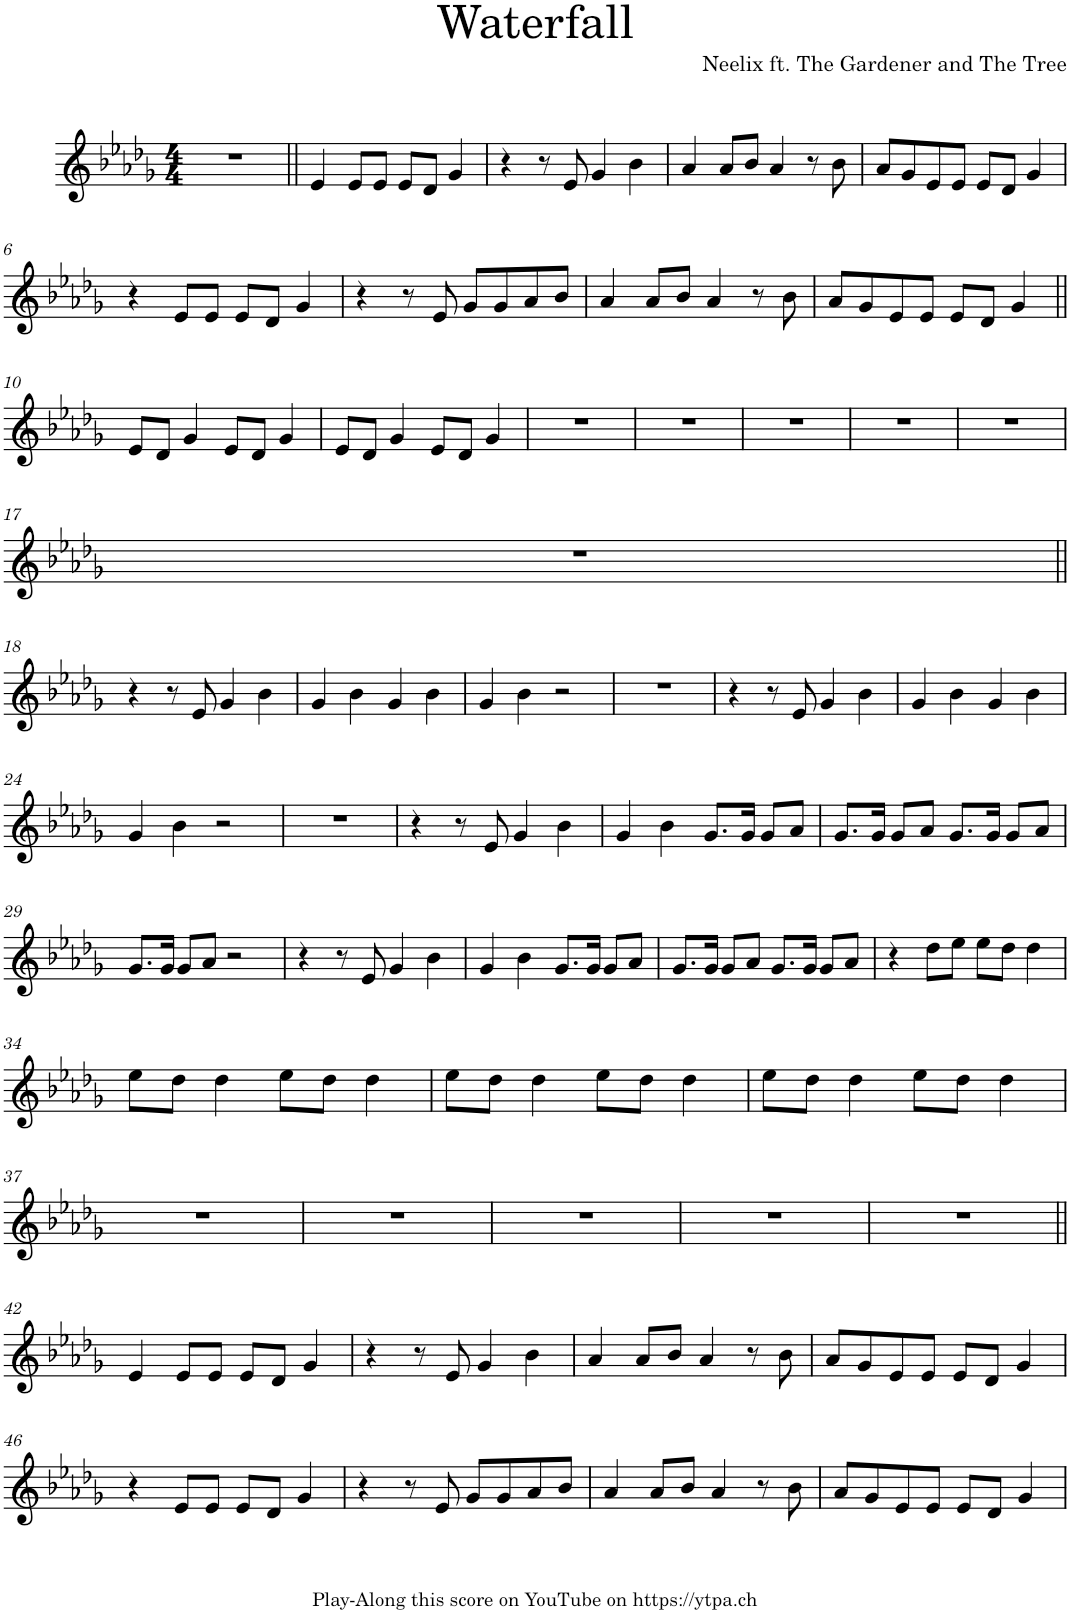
**kern
*part1
*staff1
*I"Piano
*I'Pno.
*clefG2
*k[b-e-a-d-g-]
*M4/4
=1
1r
=2||
4e-/
8e-/L
8e-/J
8e-/L
8d-/J
4g-/
=3
4r
8r
8e-/
4g-/
4b-\
=4
4a-/
8a-/L
8b-/J
4a-/
8r
8b-\
=5
8a-/L
8g-/
8e-/
8e-/J
8e-/L
8d-/J
4g-/
!!LO:LB:g=z
=6
4r
8e-/L
8e-/J
8e-/L
8d-/J
4g-/
=7
4r
8r
8e-/
8g-/L
8g-/
8a-/
8b-/J
=8
4a-/
8a-/L
8b-/J
4a-/
8r
8b-\
=9
8a-/L
8g-/
8e-/
8e-/J
8e-/L
8d-/J
4g-/
!!LO:LB:g=z
=10||
8e-/L
8d-/J
4g-/
8e-/L
8d-/J
4g-/
=11
8e-/L
8d-/J
4g-/
8e-/L
8d-/J
4g-/
=12
1r
=13
1r
=14
1r
=15
1r
=16
1r
!!LO:LB:g=z
=17
1r
!!LO:LB:g=z
=18||
4r
8r
8e-/
4g-/
4b-\
=19
4g-/
4b-\
4g-/
4b-\
=20
4g-/
4b-\
2r
=21
1r
=22
4r
8r
8e-/
4g-/
4b-\
=23
4g-/
4b-\
4g-/
4b-\
!!LO:LB:g=z
=24
4g-/
4b-\
2r
=25
1r
=26
4r
8r
8e-/
4g-/
4b-\
=27
4g-/
4b-\
8.g-/L
16g-/Jk
8g-/L
8a-/J
=28
8.g-/L
16g-/Jk
8g-/L
8a-/J
8.g-/L
16g-/Jk
8g-/L
8a-/J
!!LO:LB:g=z
=29
8.g-/L
16g-/Jk
8g-/L
8a-/J
2r
=30
4r
8r
8e-/
4g-/
4b-\
=31
4g-/
4b-\
8.g-/L
16g-/Jk
8g-/L
8a-/J
=32
8.g-/L
16g-/Jk
8g-/L
8a-/J
8.g-/L
16g-/Jk
8g-/L
8a-/J
=33
4r
8dd-\L
8ee-\J
8ee-\L
8dd-\J
4dd-\
!!LO:LB:g=z
=34
8ee-\L
8dd-\J
4dd-\
8ee-\L
8dd-\J
4dd-\
=35
8ee-\L
8dd-\J
4dd-\
8ee-\L
8dd-\J
4dd-\
=36
8ee-\L
8dd-\J
4dd-\
8ee-\L
8dd-\J
4dd-\
!!LO:LB:g=z
=37
1r
=38
1r
=39
1r
=40
1r
=41
1r
!!LO:LB:g=z
=42||
4e-/
8e-/L
8e-/J
8e-/L
8d-/J
4g-/
=43
4r
8r
8e-/
4g-/
4b-\
=44
4a-/
8a-/L
8b-/J
4a-/
8r
8b-\
=45
8a-/L
8g-/
8e-/
8e-/J
8e-/L
8d-/J
4g-/
!!LO:LB:g=z
=46
4r
8e-/L
8e-/J
8e-/L
8d-/J
4g-/
=47
4r
8r
8e-/
8g-/L
8g-/
8a-/
8b-/J
=48
4a-/
8a-/L
8b-/J
4a-/
8r
8b-\
=49
8a-/L
8g-/
8e-/
8e-/J
8e-/L
8d-/J
4g-/
=
*-
